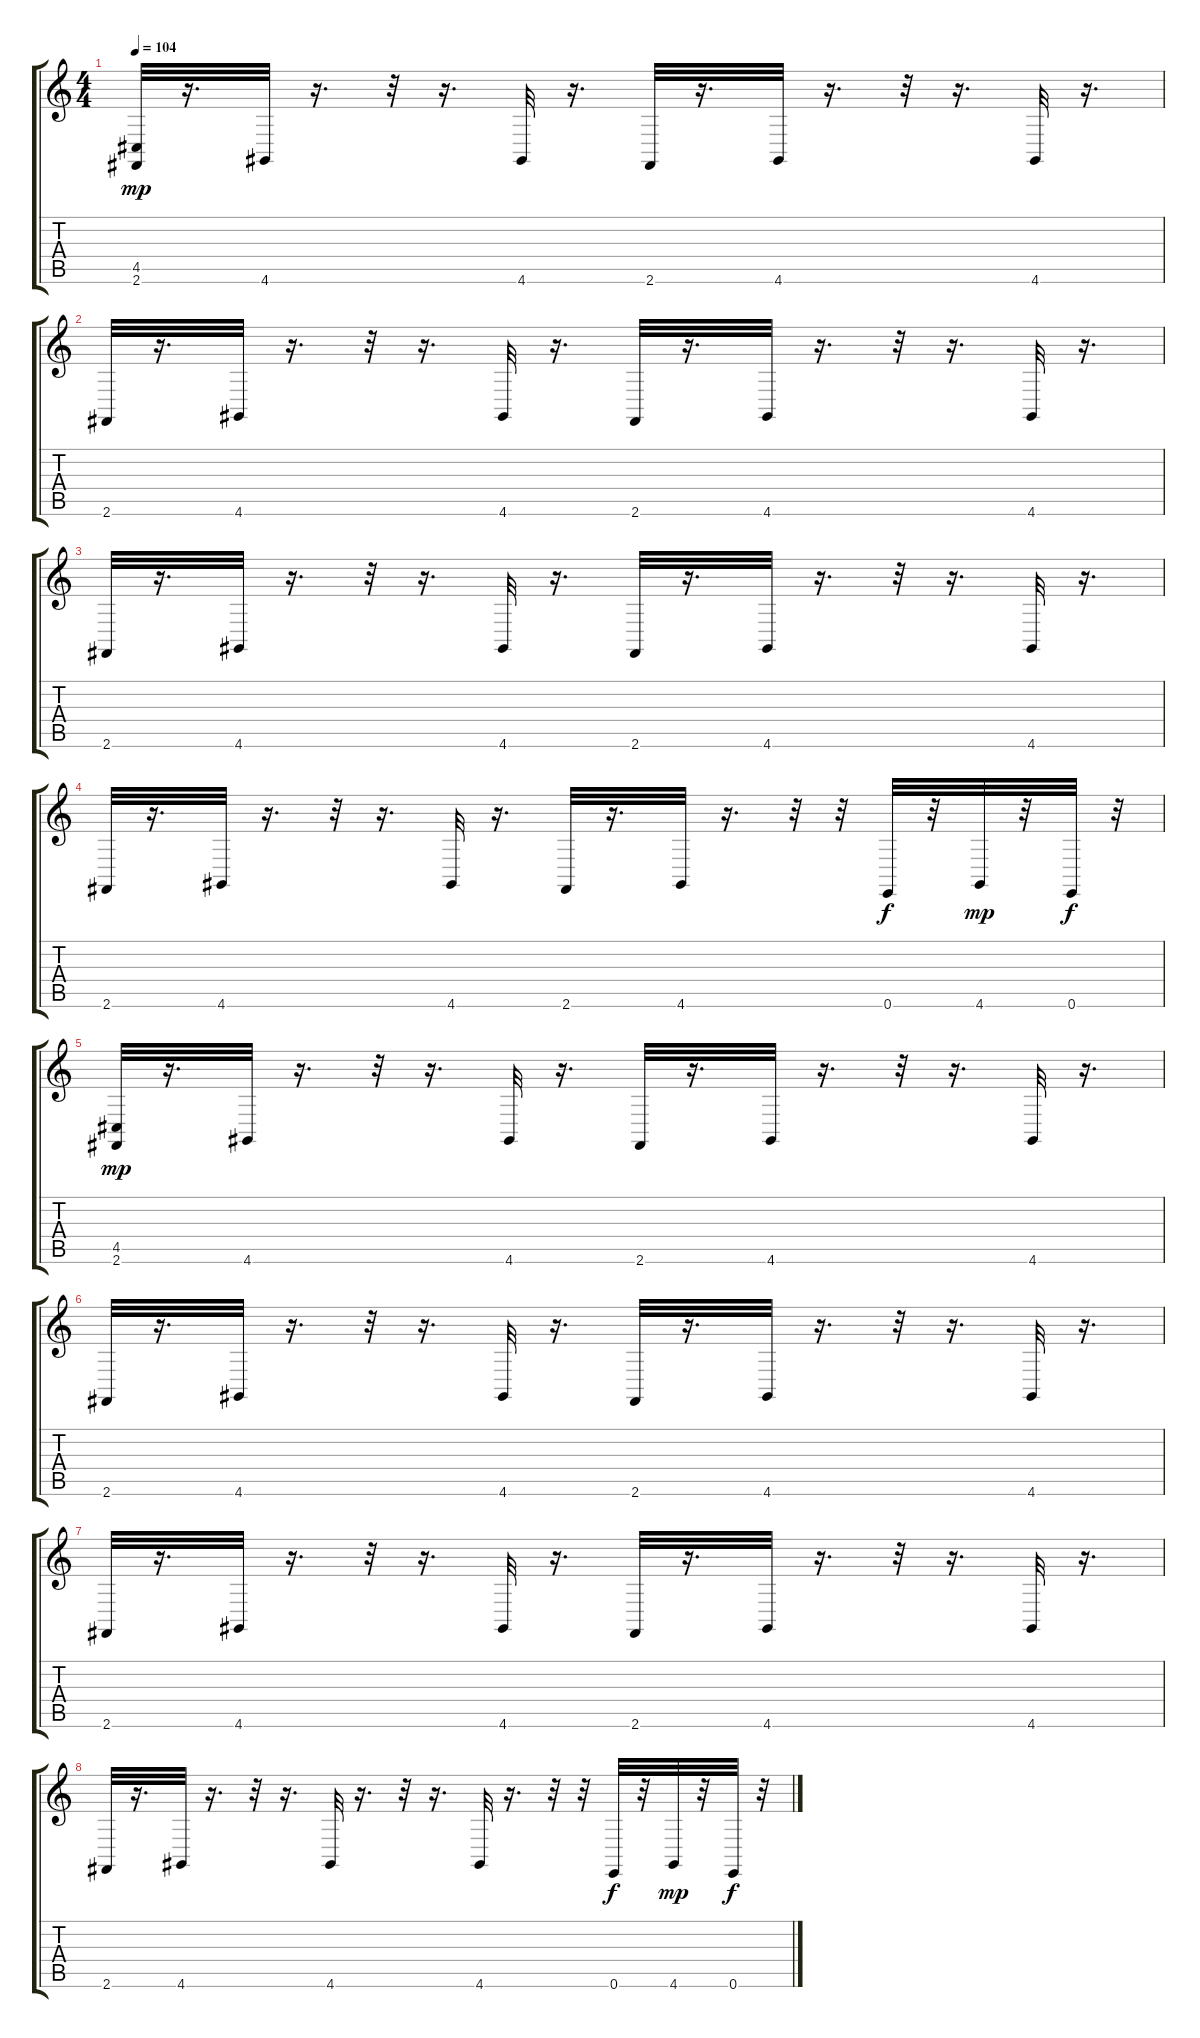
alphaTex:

\track "" {instrument acousticgrandpiano}
\staff {score tabs}
\tuning (E4 B3 G3 D3 A2 E2) {hide}
\ts (4 4)
\tempo 104
\clef g2
\ks c
(4.5 2.6).32{dy mp} r.16{d} 4.6.32 r.16{d} r.32 r.16{d} 4.6.32 r.16{d} 2.6.32 r.16{d} 4.6.32 r.16{d} r.32 r.16{d} 4.6.32 r.16{d} |
2.6.32 r.16{d} 4.6.32 r.16{d} r.32 r.16{d} 4.6.32 r.16{d} 2.6.32 r.16{d} 4.6.32 r.16{d} r.32 r.16{d} 4.6.32 r.16{d} |
2.6.32 r.16{d} 4.6.32 r.16{d} r.32 r.16{d} 4.6.32 r.16{d} 2.6.32 r.16{d} 4.6.32 r.16{d} r.32 r.16{d} 4.6.32 r.16{d} |
2.6.32 r.16{d} 4.6.32 r.16{d} r.32 r.16{d} 4.6.32 r.16{d} 2.6.32 r.16{d} 4.6.32 r.16{d} r.32 r.32 0.6.32{dy f} r.32 4.6.32{dy mp} r.32 0.6.32{dy f} r.32 |
(4.5 2.6).32{dy mp} r.16{d} 4.6.32 r.16{d} r.32 r.16{d} 4.6.32 r.16{d} 2.6.32 r.16{d} 4.6.32 r.16{d} r.32 r.16{d} 4.6.32 r.16{d} |
2.6.32 r.16{d} 4.6.32 r.16{d} r.32 r.16{d} 4.6.32 r.16{d} 2.6.32 r.16{d} 4.6.32 r.16{d} r.32 r.16{d} 4.6.32 r.16{d} |
2.6.32 r.16{d} 4.6.32 r.16{d} r.32 r.16{d} 4.6.32 r.16{d} 2.6.32 r.16{d} 4.6.32 r.16{d} r.32 r.16{d} 4.6.32 r.16{d} |
2.6.32 r.16{d} 4.6.32 r.16{d} r.32 r.16{d} 4.6.32 r.16{d} r.32 r.16{d} 4.6.32 r.16{d} r.32 r.32 0.6.32{dy f} r.32 4.6.32{dy mp} r.32 0.6.32{dy f} r.32
